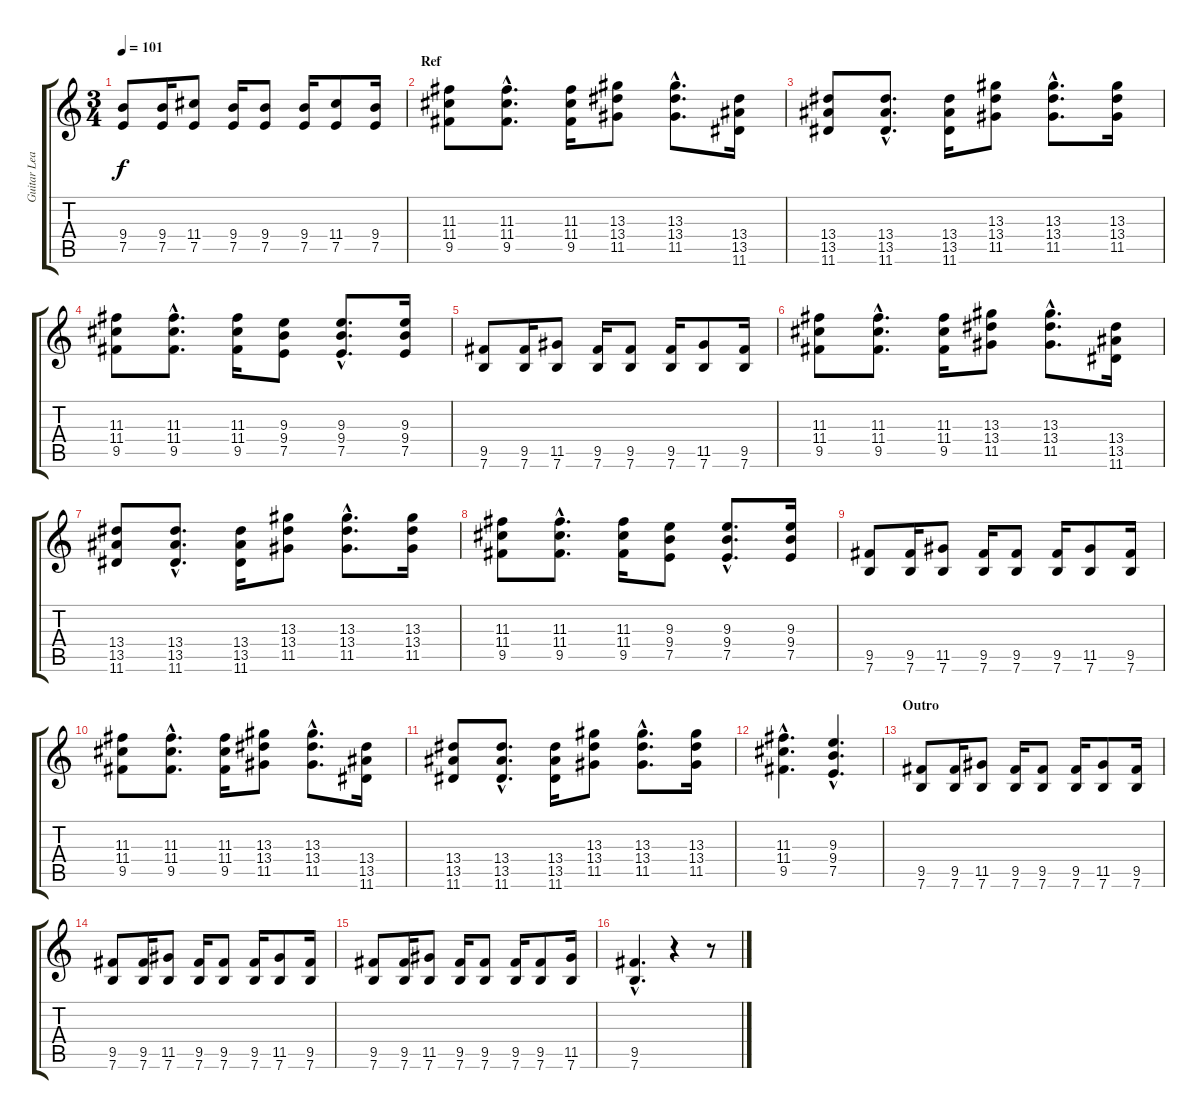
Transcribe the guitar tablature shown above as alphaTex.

\track ("Guitar Lead" "Guitar Lea") {instrument distortionguitar}
\staff {score tabs}
\tuning (E4 B3 G3 D3 A2 E2) {hide}
\ts (3 4)
\tempo 101
\clef g2
\ks c
(9.4 7.5).8{dy f} (9.4 7.5).16 (11.4 7.5).8 (9.4 7.5).16 (9.4 7.5).8 (9.4 7.5).16 (11.4 7.5).8 (9.4 7.5).16 |
\section ("" "Ref")
(11.3 11.4 9.5).8 (11.3{hac} 11.4{hac} 9.5{hac}).8{d} (11.3 11.4 9.5).16 (13.3 13.4 11.5).8 (13.3{hac} 13.4{hac} 11.5{hac}).8{d} (13.4 13.5 11.6).16 |
(13.4 13.5 11.6).8 (13.4{hac} 13.5{hac} 11.6{hac}).8{d} (13.4 13.5 11.6).16 (13.3 13.4 11.5).8 (13.3{hac} 13.4{hac} 11.5{hac}).8{d} (13.3 13.4 11.5).16 |
(11.3 11.4 9.5).8 (11.3{hac} 11.4{hac} 9.5{hac}).8{d} (11.3 11.4 9.5).16 (9.3 9.4 7.5).8 (9.3{hac} 9.4{hac} 7.5{hac}).8{d} (9.3 9.4 7.5).16 |
(9.5 7.6).8 (9.5 7.6).16 (11.5 7.6).8 (9.5 7.6).16 (9.5 7.6).8 (9.5 7.6).16 (11.5 7.6).8 (9.5 7.6).16 |
(11.3 11.4 9.5).8 (11.3{hac} 11.4{hac} 9.5{hac}).8{d} (11.3 11.4 9.5).16 (13.3 13.4 11.5).8 (13.3{hac} 13.4{hac} 11.5{hac}).8{d} (13.4 13.5 11.6).16 |
(13.4 13.5 11.6).8 (13.4{hac} 13.5{hac} 11.6{hac}).8{d} (13.4 13.5 11.6).16 (13.3 13.4 11.5).8 (13.3{hac} 13.4{hac} 11.5{hac}).8{d} (13.3 13.4 11.5).16 |
(11.3 11.4 9.5).8 (11.3{hac} 11.4{hac} 9.5{hac}).8{d} (11.3 11.4 9.5).16 (9.3 9.4 7.5).8 (9.3{hac} 9.4{hac} 7.5{hac}).8{d} (9.3 9.4 7.5).16 |
(9.5 7.6).8 (9.5 7.6).16 (11.5 7.6).8 (9.5 7.6).16 (9.5 7.6).8 (9.5 7.6).16 (11.5 7.6).8 (9.5 7.6).16 |
(11.3 11.4 9.5).8 (11.3{hac} 11.4{hac} 9.5{hac}).8{d} (11.3 11.4 9.5).16 (13.3 13.4 11.5).8 (13.3{hac} 13.4{hac} 11.5{hac}).8{d} (13.4 13.5 11.6).16 |
(13.4 13.5 11.6).8 (13.4{hac} 13.5{hac} 11.6{hac}).8{d} (13.4 13.5 11.6).16 (13.3 13.4 11.5).8 (13.3{hac} 13.4{hac} 11.5{hac}).8{d} (13.3 13.4 11.5).16 |
(11.3{hac} 11.4{hac} 9.5{hac}).4{d} (9.3{hac} 9.4{hac} 7.5{hac}).4{d} |
\section ("" "Outro")
(9.5 7.6).8{volume 13 balance 8 instrument distortionguitar} (9.5 7.6).16 (11.5 7.6).8 (9.5 7.6).16 (9.5 7.6).8 (9.5 7.6).16 (11.5 7.6).8 (9.5 7.6).16 |
(9.5 7.6).8 (9.5 7.6).16 (11.5 7.6).8 (9.5 7.6).16 (9.5 7.6).8 (9.5 7.6).16 (11.5 7.6).8 (9.5 7.6).16 |
(9.5 7.6).8{volume 13 balance 8 instrument distortionguitar} (9.5 7.6).16 (11.5 7.6).8 (9.5 7.6).16 (9.5 7.6).8 (9.5 7.6).16 (9.5 7.6).8 (11.5 7.6).16 |
(9.5{hac} 7.6{hac}).4{d} r.4 r.8
